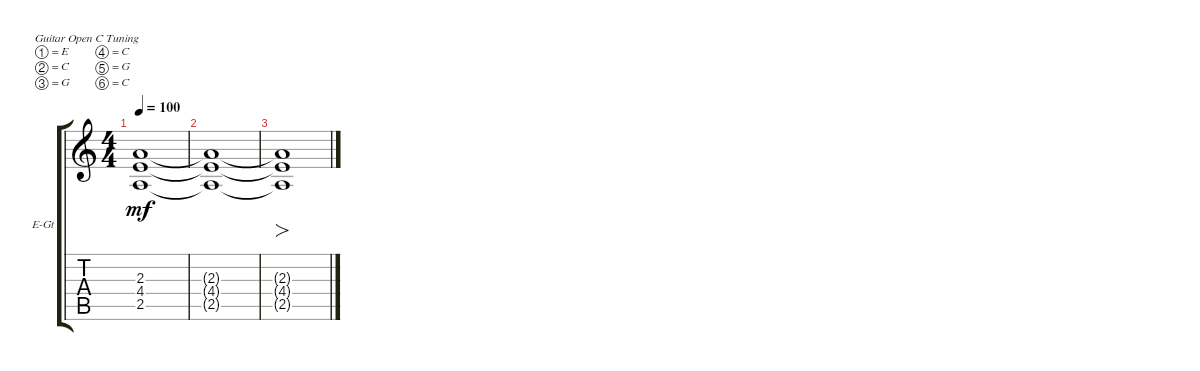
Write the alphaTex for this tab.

\defaultSystemsLayout 4
\bracketExtendMode groupsimilarinstruments
\firstSystemTrackNameOrientation horizontal
\otherSystemsTrackNameOrientation horizontal
\track ("Rhythm" "E-Gt") {instrument overdrivenguitar}
\staff {score tabs}
\tuning (E4 C4 G3 C3 G2 C2)
\ts (4 4)
\tempo 100
\clef g2
\ks c
(2.5 4.4 2.3).1{dy mf} |
(2.5{t} 4.4{t} 2.3{t}).1 |
(2.5{t} 4.4{t} 2.3{t}).1{fo}
